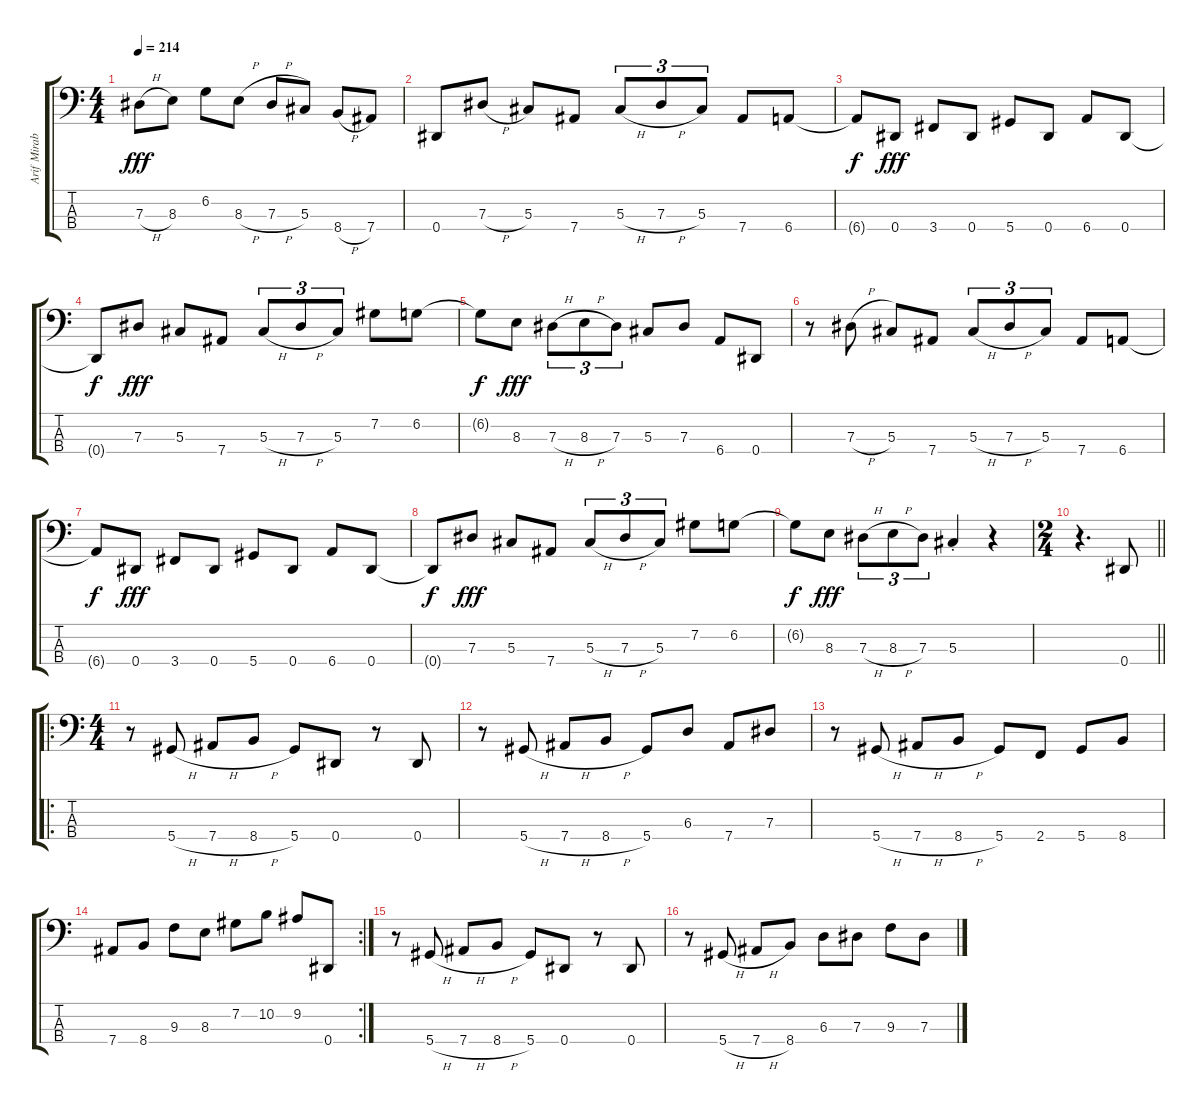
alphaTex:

\track ("Arif Mirabdolbaghi" "Arif Mirab") {instrument electricbassfinger}
\staff {score tabs}
\tuning (Gb2 Db2 Ab1 Eb1) {hide}
\ts (4 4)
\tempo 214
\clef f4
\ks c
7.3{h}.8{dy fff} 8.3.8 6.2.8 8.3{h}.8 7.3{h}.8 5.3.8 8.4{h}.8 7.4.8 |
0.4.8 7.3{h}.8 5.3.8 7.4.8 5.3{h}.8{tu (3 2)} 7.3{h}.8{tu (3 2)} 5.3.8{tu (3 2)} 7.4.8 6.4.8 |
6.4{t}.8{dy f} 0.4.8{dy fff} 3.4.8 0.4.8 5.4.8 0.4.8 6.4.8 0.4.8 |
0.4{t}.8{dy f} 7.3.8{dy fff} 5.3.8 7.4.8 5.3{h}.8{tu (3 2)} 7.3{h}.8{tu (3 2)} 5.3.8{tu (3 2)} 7.2.8 6.2.8 |
6.2{t}.8{dy f} 8.3.8{dy fff} 7.3{h}.8{tu (3 2)} 8.3{h}.8{tu (3 2)} 7.3.8{tu (3 2)} 5.3.8 7.3.8 6.4.8 0.4.8 |
r.8 7.3{h}.8 5.3.8 7.4.8 5.3{h}.8{tu (3 2)} 7.3{h}.8{tu (3 2)} 5.3.8{tu (3 2)} 7.4.8 6.4.8 |
6.4{t}.8{dy f} 0.4.8{dy fff} 3.4.8 0.4.8 5.4.8 0.4.8 6.4.8 0.4.8 |
0.4{t}.8{dy f} 7.3.8{dy fff} 5.3.8 7.4.8 5.3{h}.8{tu (3 2)} 7.3{h}.8{tu (3 2)} 5.3.8{tu (3 2)} 7.2.8 6.2.8 |
6.2{t}.8{dy f} 8.3.8{dy fff} 7.3{h}.8{tu (3 2)} 8.3{h}.8{tu (3 2)} 7.3.8{tu (3 2)} 5.3{st}.4 r.4 |
\ts (2 4)
\barLineRight lightlight
r.4{d} 0.4.8 |
\ro
\ts (4 4)
r.8 5.4{h}.8 7.4{h}.8 8.4{h}.8 5.4.8 0.4.8 r.8 0.4.8 |
r.8 5.4{h}.8 7.4{h}.8 8.4{h}.8 5.4.8 6.3.8 7.4.8 7.3.8 |
r.8 5.4{h}.8 7.4{h}.8 8.4{h}.8 5.4.8 2.4.8 5.4.8 8.4.8 |
\rc 2
7.4.8 8.4.8 9.3.8 8.3.8 7.2.8 10.2.8 9.2.8 0.4.8 |
r.8 5.4{h}.8 7.4{h}.8 8.4{h}.8 5.4.8 0.4.8 r.8 0.4.8 |
r.8 5.4{h}.8 7.4{h}.8 8.4.8 6.3.8 7.3.8 9.3.8 7.3.8
